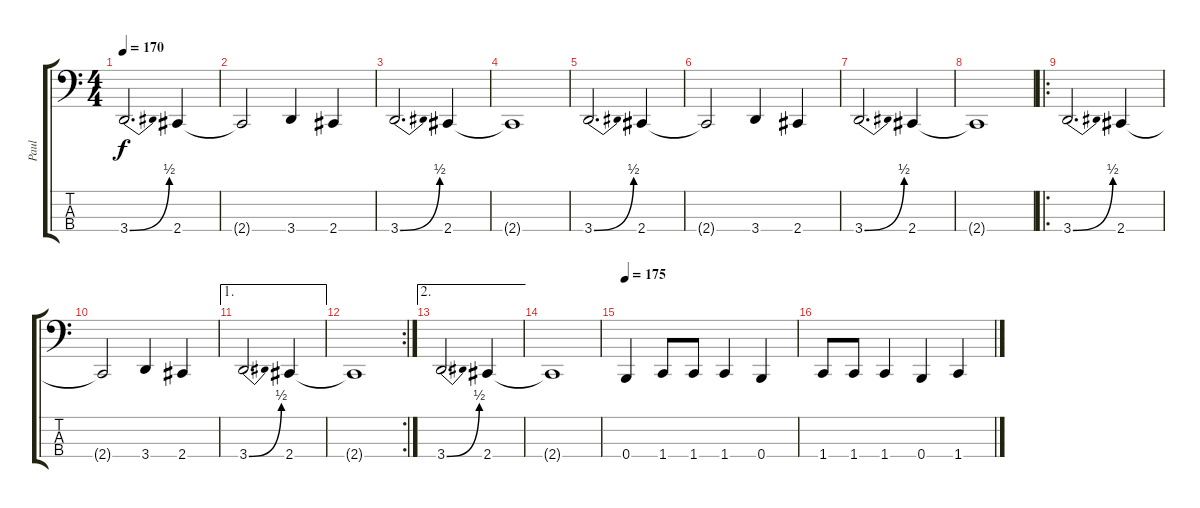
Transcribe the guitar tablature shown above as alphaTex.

\track ("Paul" "Paul") {instrument electricbasspick}
\staff {score tabs}
\tuning (E2 B1 Gb1 B0) {hide}
\ts (4 4)
\tempo 170
\clef f4
\ks c
3.4{be (bend 0 0 60 2)}.2{d dy f} 2.4.4 |
2.4{t}.2 3.4.4 2.4.4 |
3.4{be (bend 0 0 60 2)}.2{d} 2.4.4 |
2.4{t}.1 |
3.4{be (bend 0 0 60 2)}.2{d} 2.4.4 |
2.4{t}.2 3.4.4 2.4.4 |
3.4{be (bend 0 0 60 2)}.2{d} 2.4.4 |
2.4{t}.1 |
\ro
3.4{be (bend 0 0 60 2)}.2{d} 2.4.4 |
2.4{t}.2 3.4.4 2.4.4 |
\ae 1
3.4{be (bend 0 0 60 2)}.2{d} 2.4.4 |
\rc 2
2.4{t}.1 |
\ae 2
3.4{be (bend 0 0 60 2)}.2{d} 2.4.4 |
2.4{t}.1 |
\tempo 175
0.4.4 1.4.8 1.4.8 1.4.4 0.4.4 |
1.4.8 1.4.8 1.4.4 0.4.4 1.4.4
